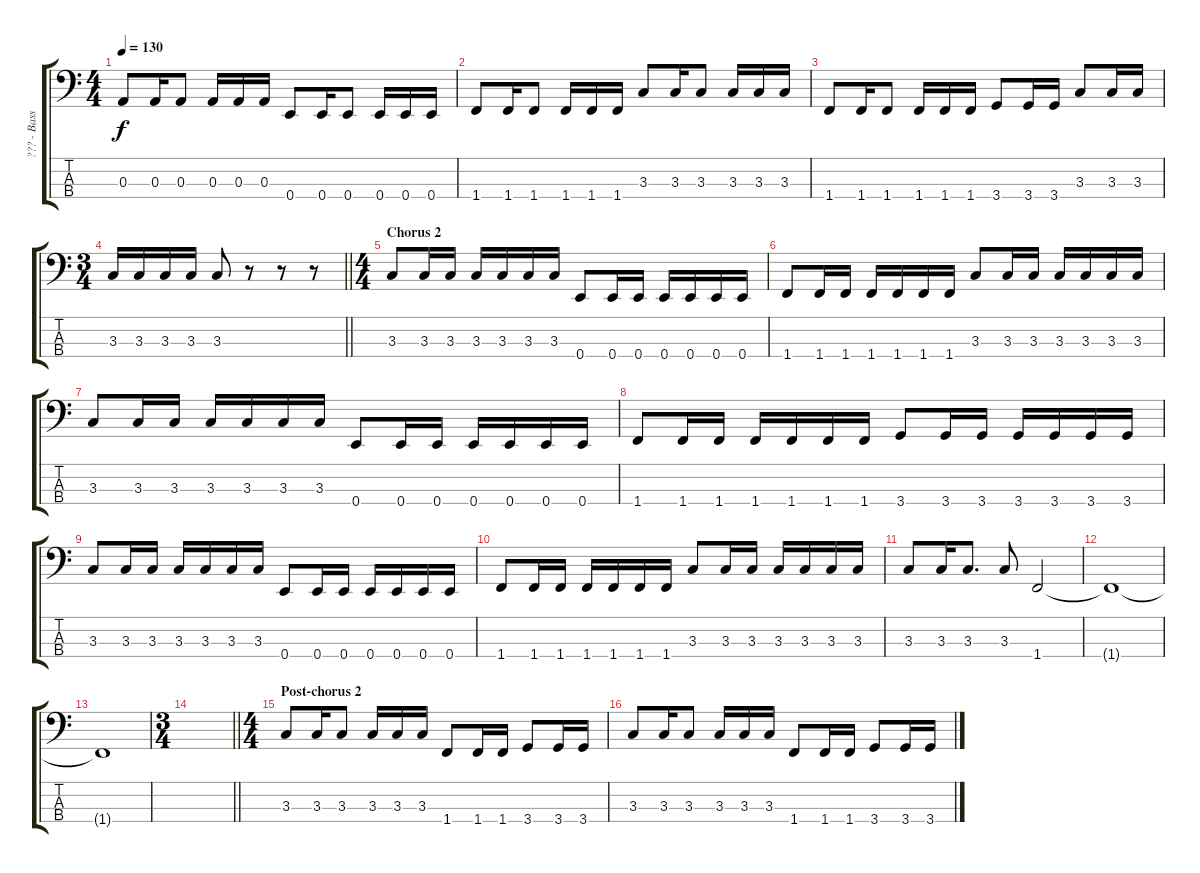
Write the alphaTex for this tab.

\track ("??? - Bass" "??? - Bass") {instrument electricbasspick}
\staff {score tabs}
\tuning (G2 D2 A1 E1) {hide}
\ts (4 4)
\tempo 130
\clef f4
\ks c
0.3.8{dy f} 0.3.16 0.3.8 0.3.16 0.3.16 0.3.16 0.4.8 0.4.16 0.4.8 0.4.16 0.4.16 0.4.16 |
1.4.8 1.4.16 1.4.8 1.4.16 1.4.16 1.4.16 3.3.8 3.3.16 3.3.8 3.3.16 3.3.16 3.3.16 |
1.4.8 1.4.16 1.4.8 1.4.16 1.4.16 1.4.16 3.4.8 3.4.16 3.4.16 3.3.8 3.3.16 3.3.16 |
\ts (3 4)
\barLineRight lightlight
3.3.16 3.3.16 3.3.16 3.3.16 3.3.8 r.8 r.8 r.8 |
\ts (4 4)
\section ("" "Chorus 2")
3.3.8 3.3.16 3.3.16 3.3.16 3.3.16 3.3.16 3.3.16 0.4.8 0.4.16 0.4.16 0.4.16 0.4.16 0.4.16 0.4.16 |
1.4.8 1.4.16 1.4.16 1.4.16 1.4.16 1.4.16 1.4.16 3.3.8 3.3.16 3.3.16 3.3.16 3.3.16 3.3.16 3.3.16 |
3.3.8 3.3.16 3.3.16 3.3.16 3.3.16 3.3.16 3.3.16 0.4.8 0.4.16 0.4.16 0.4.16 0.4.16 0.4.16 0.4.16 |
1.4.8 1.4.16 1.4.16 1.4.16 1.4.16 1.4.16 1.4.16 3.4.8 3.4.16 3.4.16 3.4.16 3.4.16 3.4.16 3.4.16 |
3.3.8 3.3.16 3.3.16 3.3.16 3.3.16 3.3.16 3.3.16 0.4.8 0.4.16 0.4.16 0.4.16 0.4.16 0.4.16 0.4.16 |
1.4.8 1.4.16 1.4.16 1.4.16 1.4.16 1.4.16 1.4.16 3.3.8 3.3.16 3.3.16 3.3.16 3.3.16 3.3.16 3.3.16 |
3.3.8 3.3.16 3.3.8{d} 3.3.8 1.4.2 |
1.4{t}.1 |
1.4{t}.1 |
\ts (3 4)
\barLineRight lightlight
|
\ts (4 4)
\section ("" "Post-chorus 2")
3.3.8 3.3.16 3.3.8 3.3.16 3.3.16 3.3.16 1.4.8 1.4.16 1.4.16 3.4.8 3.4.16 3.4.16 |
3.3.8 3.3.16 3.3.8 3.3.16 3.3.16 3.3.16 1.4.8 1.4.16 1.4.16 3.4.8 3.4.16 3.4.16
